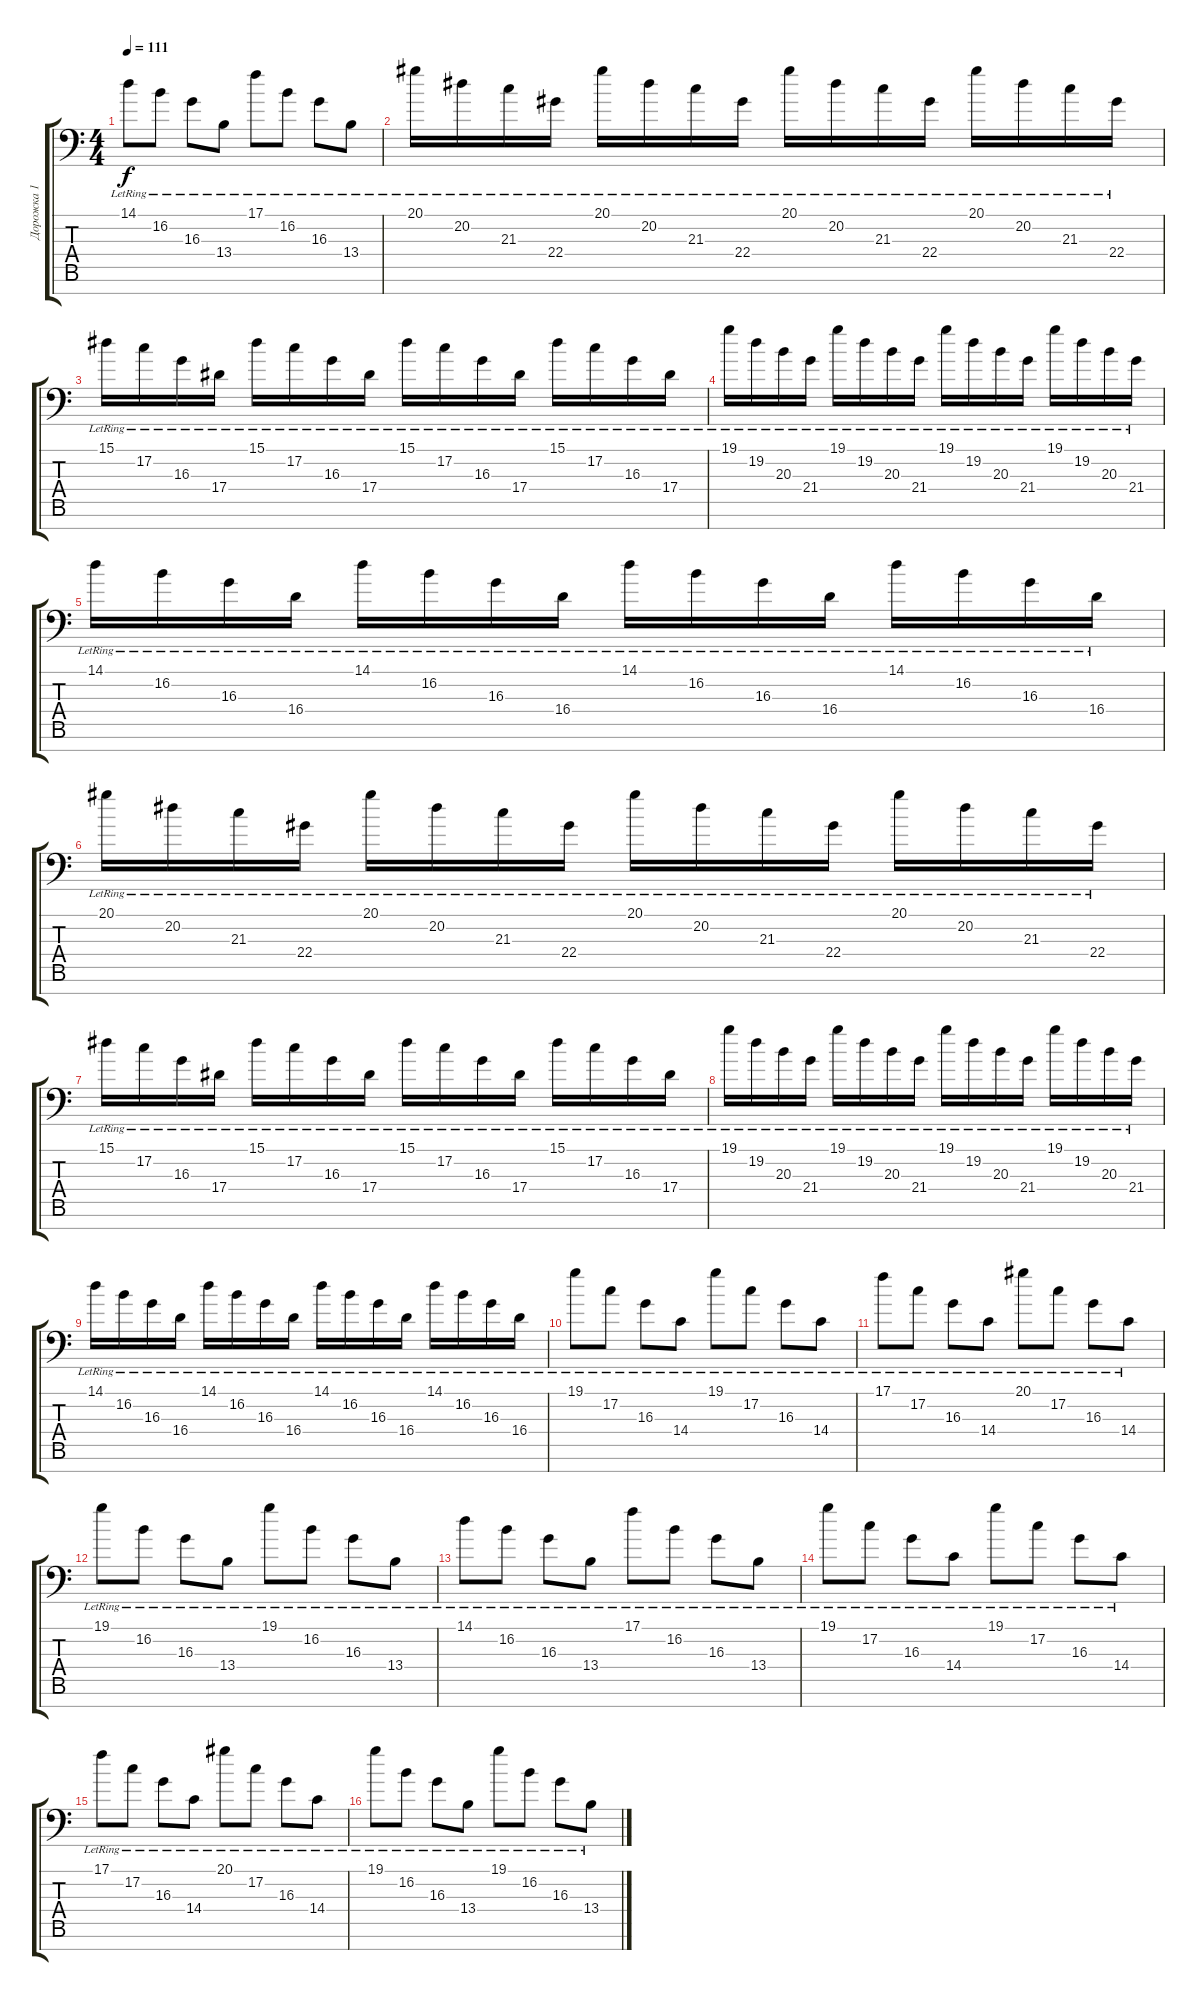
\track ("Дорожка 1" "Дорожка 1") {instrument acousticgrandpiano}
\staff {score tabs}
\tuning (C4 G3 Eb3 Bb2 F2 C2 G1) {hide}
\ts (4 4)
\tempo 111
\clef f4
\ks c
14.1{lr}.8{dy f} 16.2{lr}.8 16.3{lr}.8 13.4{lr}.8 17.1{lr}.8 16.2{lr}.8 16.3{lr}.8 13.4{lr}.8 |
20.1{lr}.16 20.2{lr}.16 21.3{lr}.16 22.4{lr}.16 20.1{lr}.16 20.2{lr}.16 21.3{lr}.16 22.4{lr}.16 20.1{lr}.16 20.2{lr}.16 21.3{lr}.16 22.4{lr}.16 20.1{lr}.16 20.2{lr}.16 21.3{lr}.16 22.4{lr}.16 |
15.1{lr}.16 17.2{lr}.16 16.3{lr}.16 17.4{lr}.16 15.1{lr}.16 17.2{lr}.16 16.3{lr}.16 17.4{lr}.16 15.1{lr}.16 17.2{lr}.16 16.3{lr}.16 17.4{lr}.16 15.1{lr}.16 17.2{lr}.16 16.3{lr}.16 17.4{lr}.16 |
19.1{lr}.16 19.2{lr}.16 20.3{lr}.16 21.4{lr}.16 19.1{lr}.16 19.2{lr}.16 20.3{lr}.16 21.4{lr}.16 19.1{lr}.16 19.2{lr}.16 20.3{lr}.16 21.4{lr}.16 19.1{lr}.16 19.2{lr}.16 20.3{lr}.16 21.4{lr}.16 |
14.1{lr}.16 16.2{lr}.16 16.3{lr}.16 16.4{lr}.16 14.1{lr}.16 16.2{lr}.16 16.3{lr}.16 16.4{lr}.16 14.1{lr}.16 16.2{lr}.16 16.3{lr}.16 16.4{lr}.16 14.1{lr}.16 16.2{lr}.16 16.3{lr}.16 16.4{lr}.16 |
20.1{lr}.16 20.2{lr}.16 21.3{lr}.16 22.4{lr}.16 20.1{lr}.16 20.2{lr}.16 21.3{lr}.16 22.4{lr}.16 20.1{lr}.16 20.2{lr}.16 21.3{lr}.16 22.4{lr}.16 20.1{lr}.16 20.2{lr}.16 21.3{lr}.16 22.4{lr}.16 |
15.1{lr}.16 17.2{lr}.16 16.3{lr}.16 17.4{lr}.16 15.1{lr}.16 17.2{lr}.16 16.3{lr}.16 17.4{lr}.16 15.1{lr}.16 17.2{lr}.16 16.3{lr}.16 17.4{lr}.16 15.1{lr}.16 17.2{lr}.16 16.3{lr}.16 17.4{lr}.16 |
19.1{lr}.16 19.2{lr}.16 20.3{lr}.16 21.4{lr}.16 19.1{lr}.16 19.2{lr}.16 20.3{lr}.16 21.4{lr}.16 19.1{lr}.16 19.2{lr}.16 20.3{lr}.16 21.4{lr}.16 19.1{lr}.16 19.2{lr}.16 20.3{lr}.16 21.4{lr}.16 |
14.1{lr}.16 16.2{lr}.16 16.3{lr}.16 16.4{lr}.16 14.1{lr}.16 16.2{lr}.16 16.3{lr}.16 16.4{lr}.16 14.1{lr}.16 16.2{lr}.16 16.3{lr}.16 16.4{lr}.16 14.1{lr}.16 16.2{lr}.16 16.3{lr}.16 16.4{lr}.16 |
19.1{lr}.8 17.2{lr}.8 16.3{lr}.8 14.4{lr}.8 19.1{lr}.8 17.2{lr}.8 16.3{lr}.8 14.4{lr}.8 |
17.1{lr}.8 17.2{lr}.8 16.3{lr}.8 14.4{lr}.8 20.1{lr}.8 17.2{lr}.8 16.3{lr}.8 14.4{lr}.8 |
19.1{lr}.8 16.2{lr}.8 16.3{lr}.8 13.4{lr}.8 19.1{lr}.8 16.2{lr}.8 16.3{lr}.8 13.4{lr}.8 |
14.1{lr}.8 16.2{lr}.8 16.3{lr}.8 13.4{lr}.8 17.1{lr}.8 16.2{lr}.8 16.3{lr}.8 13.4{lr}.8 |
19.1{lr}.8 17.2{lr}.8 16.3{lr}.8 14.4{lr}.8 19.1{lr}.8 17.2{lr}.8 16.3{lr}.8 14.4{lr}.8 |
17.1{lr}.8 17.2{lr}.8 16.3{lr}.8 14.4{lr}.8 20.1{lr}.8 17.2{lr}.8 16.3{lr}.8 14.4{lr}.8 |
19.1{lr}.8 16.2{lr}.8 16.3{lr}.8 13.4{lr}.8 19.1{lr}.8 16.2{lr}.8 16.3{lr}.8 13.4{lr}.8
